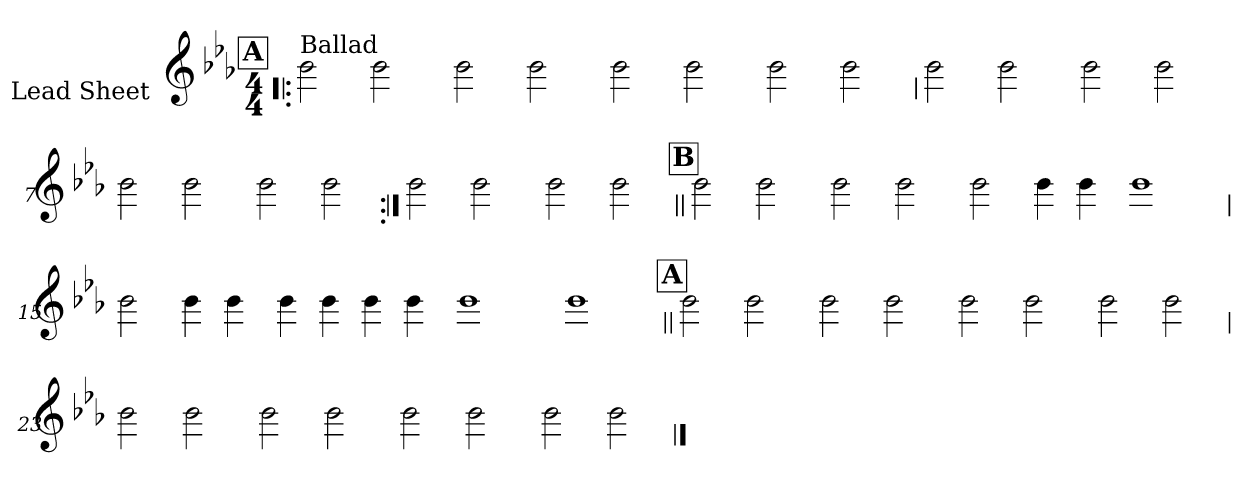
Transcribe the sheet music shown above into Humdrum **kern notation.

**kern
*part1
*staff1
*I"Lead Sheet
*stria0
*clefG2
*k[b-e-a-]
*E-:
*M4/4
!!LO:REH:place=s1:a:t=A
=1!|:
!LO:TX:a:t=Ballad
2b-
2b-
=2-
2b-
2b-
=3-
2b-
2b-
=4-
2b-
2b-
!!LO:LB:g=z
=5
2b-
2b-
=6-
2b-
2b-
=7-
2b-
2b-
=8-
2b-
2b-
!!LO:LB:g=z
=9:|!
2b-
2b-
=10-
2b-
2b-
!!LO:LB:g=z
!!LO:REH:place=s1:a:t=B
=11||
2b-
2b-
=12-
2b-
2b-
=13-
2b-
4b-
4b-
=14-
1b-
!!LO:LB:g=z
=15
2b-
4b-
4b-
=16-
4b-
4b-
4b-
4b-
=17-
1b-
=18-
1b-
!!LO:LB:g=z
!!LO:REH:place=s1:a:t=A
=19||
2b-
2b-
=20-
2b-
2b-
=21-
2b-
2b-
=22-
2b-
2b-
!!LO:LB:g=z
=23
2b-
2b-
=24-
2b-
2b-
=25-
2b-
2b-
=26-
2b-
2b-
==
*-
